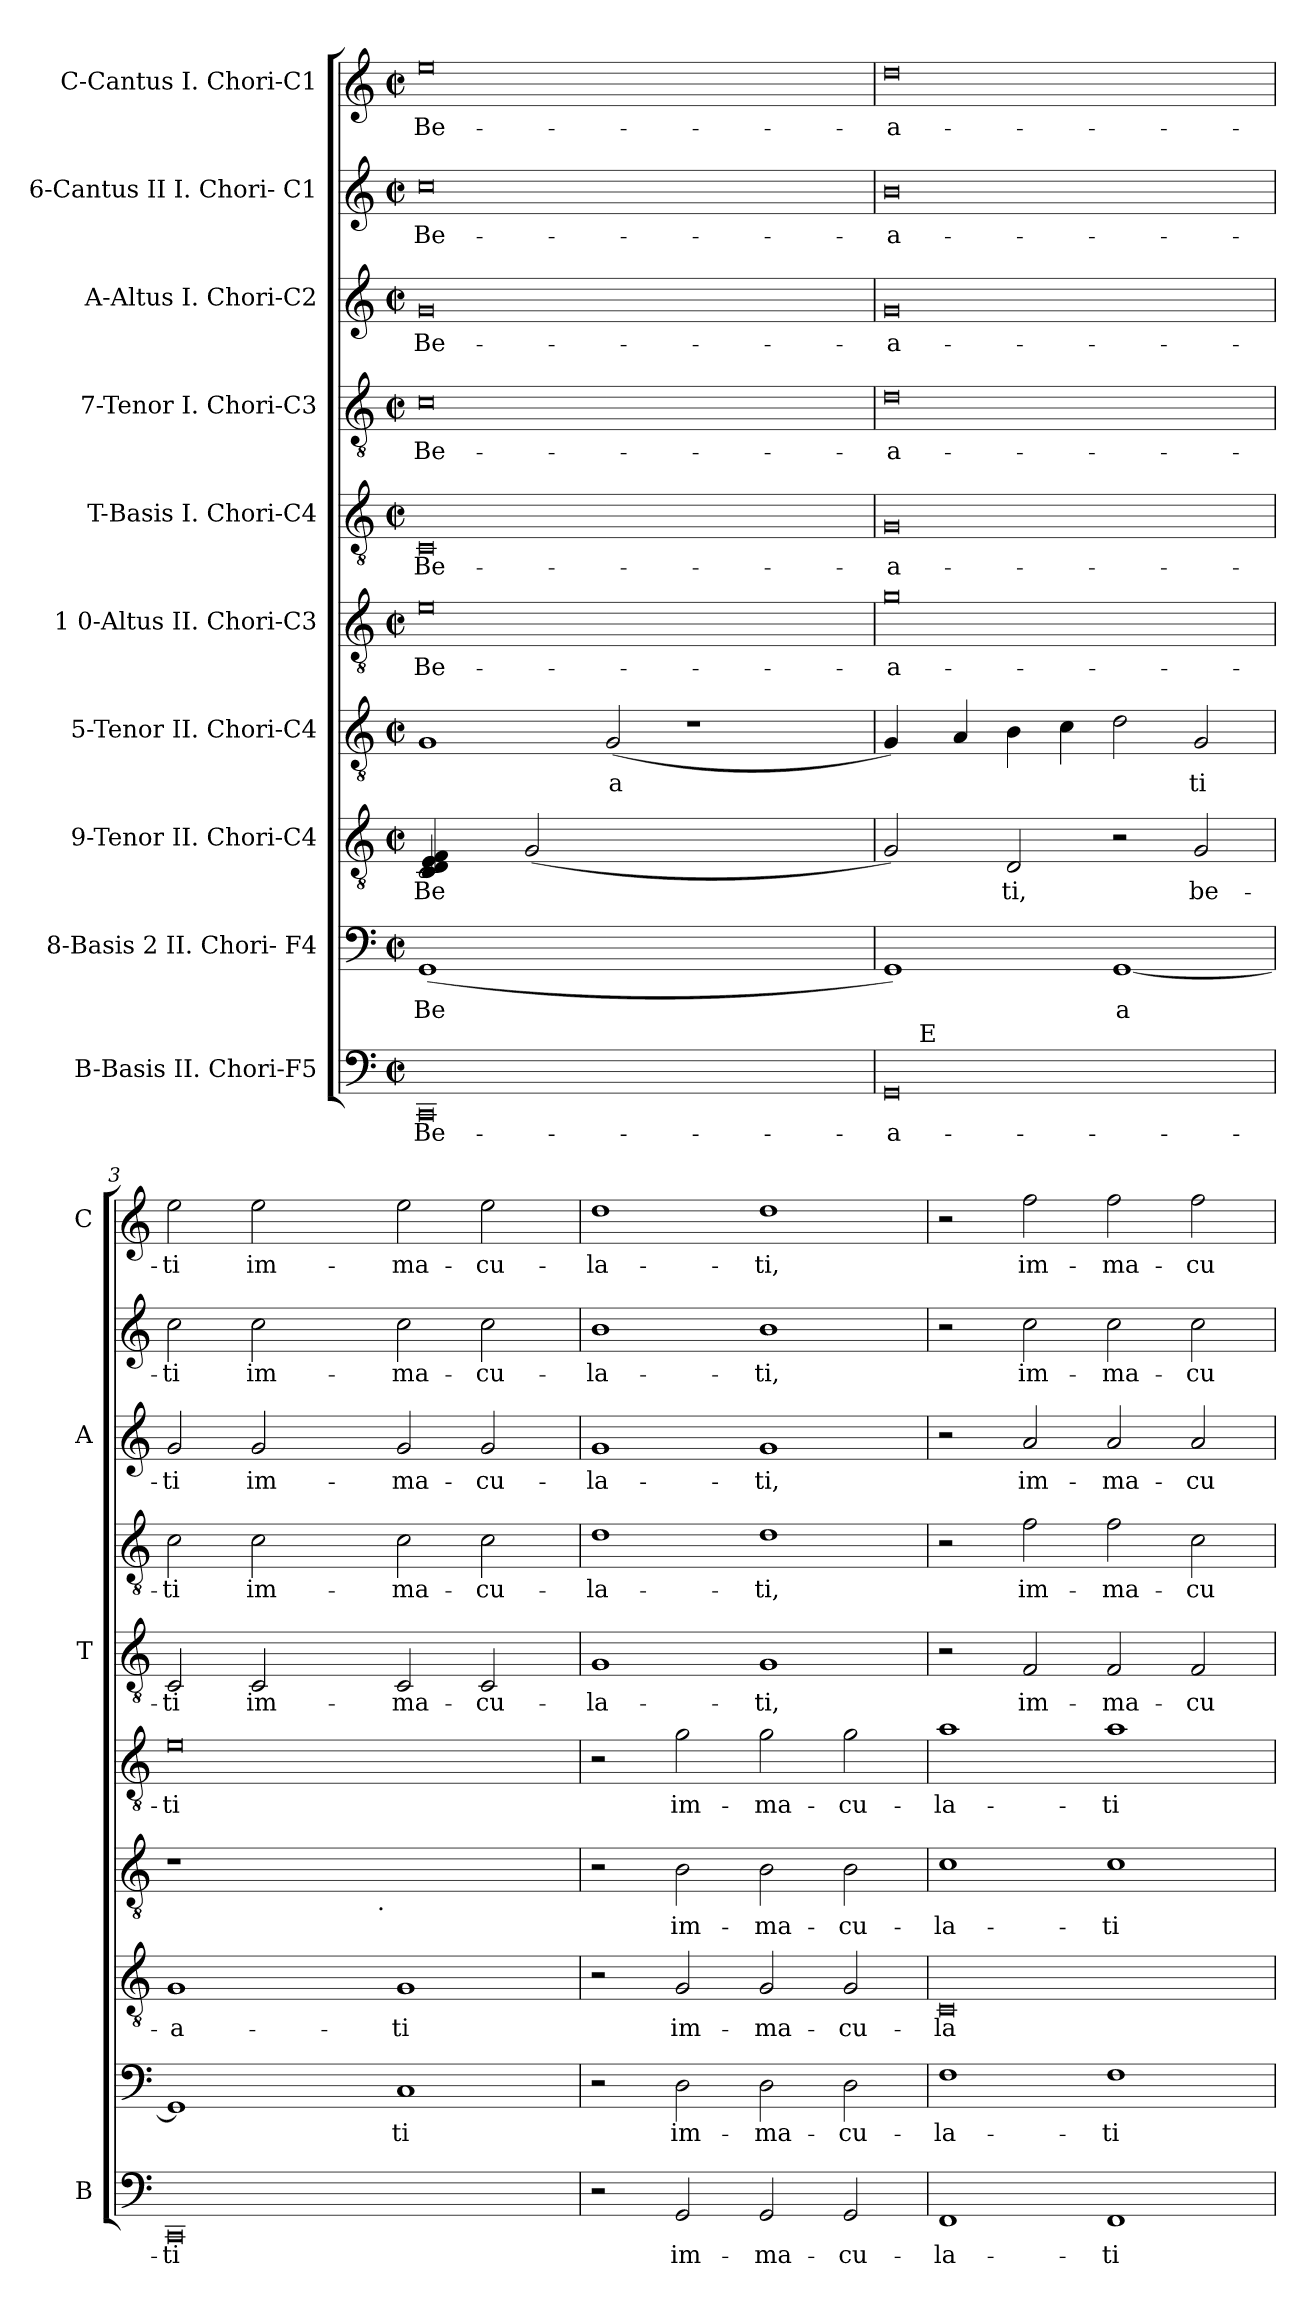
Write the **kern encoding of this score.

**kern	**text	**kern	**text	**kern	**text	**kern	**text	**kern	**text	**kern	**text	**kern	**text	**kern	**text	**kern	**text	**kern	**text
*part10	*part10	*part9	*part9	*part8	*part8	*part7	*part7	*part6	*part6	*part5	*part5	*part4	*part4	*part3	*part3	*part2	*part2	*part1	*part1
*staff10	*staff10	*staff9	*staff9	*staff8	*staff8	*staff7	*staff7	*staff6	*staff6	*staff5	*staff5	*staff4	*staff4	*staff3	*staff3	*staff2	*staff2	*staff1	*staff1
*I"B-Basis  II. Chori-F5	*	*I"8-Basis 2  II. Chori- F4	*	*I"9-Tenor  II. Chori-C4	*	*I"5-Tenor  II. Chori-C4	*	*I"1 0-Altus  II. Chori-C3	*	*I"T-Basis  I. Chori-C4	*	*I"7-Tenor  I. Chori-C3	*	*I"A-Altus  I. Chori-C2	*	*I"6-Cantus II  I. Chori- C1	*	*I"C-Cantus  I. Chori-C1	*
*I'B	*	*	*	*	*	*	*	*	*	*I'T	*	*	*	*I'A	*	*	*	*I'C	*
!!LO:PB:g=z
*stria5	*	*stria5	*	*stria5	*	*stria5	*	*stria5	*	*stria5	*	*stria5	*	*stria5	*	*stria5	*	*stria5	*
*clefF4	*	*clefF4	*	*clefGv2	*	*clefGv2	*	*clefGv2	*	*clefGv2	*	*clefGv2	*	*clefG2	*	*clefG2	*	*clefG2	*
*k[]	*	*k[]	*	*k[]	*	*k[]	*	*k[]	*	*k[]	*	*k[]	*	*k[]	*	*k[]	*	*k[]	*
*C:	*	*C:	*	*C:	*	*C:	*	*C:	*	*C:	*	*C:	*	*C:	*	*C:	*	*C:	*
*M2/2	*	*M2/2	*	*M2/2	*	*M2/2	*	*M2/2	*	*M2/2	*	*M2/2	*	*M2/2	*	*M2/2	*	*M2/2	*
*met(c|)	*	*met(c|)	*	*met(c|)	*	*met(c|)	*	*met(c|)	*	*met(c|)	*	*met(c|)	*	*met(c|)	*	*met(c|)	*	*met(c|)	*
=1	=1	=1	=1	=1	=1	=1	=1	=1	=1	=1	=1	=1	=1	=1	=1	=1	=1	=1	=1
!	!LO:LY:b:cj	!	!LO:LY:b:cj	!	!LO:LY:b:cj	!	!	!	!LO:LY:b:cj	!	!LO:LY:b:cj	!	!LO:LY:b:cj	!	!LO:LY:b:cj	!	!LO:LY:b:cj	!	!LO:LY:b:cj
*	*	*	*	*^	*	*	*	*	*	*	*	*	*	*	*	*	*	*	*
0CC	Be-	(<1GG	Be-	2C/	4E/ 4D/ 4C/ 4F/	Be-	1G	.	0e	Be-	0C	Be-	0c	Be-	0g	Be-	0cc	Be-	0ee	Be-
.	.	.	.	.	1.ryy	.	.	.	.	.	.	.	.	.	.	.	.	.	.	.
!	!	!	!	!	!	!LO:LY:b:cj	!	!	!	!	!	!	!	!	!	!	!	!	!	!
.	.	.	.	(<2G/	.	--	.	.	.	.	.	.	.	.	.	.	.	.	.	.
!	!	!	!	!	!	!	!	!LO:LY:b:cj	!	!	!	!	!	!	!	!	!	!	!	!
.	.	1.ryy	.	1.ryy	.	.	(<2G/	a-	.	.	.	.	.	.	.	.	.	.	.	.
.	.	.	.	.	.	.	1r	.	.	.	.	.	.	.	.	.	.	.	.	.
.	.	.	.	.	2.ryy	.	.	.	.	.	.	.	.	.	.	.	.	.	.	.
2ryy	.	.	.	.	.	.	.	.	2ryy	.	2ryy	.	2ryy	.	2ryy	.	2ryy	.	2ryy	.
*	*	*	*	*v	*v	*	*	*	*	*	*	*	*	*	*	*	*	*	*	*
=2	=2	=2	=2	=2	=2	=2	=2	=2	=2	=2	=2	=2	=2	=2	=2	=2	=2	=2	=2
!	!LO:LY:b:cj	!	!LO:LY:b:cj	!	!LO:LY:b:cj	!	!LO:LY:b:cj	!	!LO:LY:b:cj	!	!LO:LY:b:cj	!	!LO:LY:b:cj	!	!LO:LY:b:cj	!	!LO:LY:b:cj	!	!LO:LY:b:cj
*^	*	*	*	*	*	*	*	*	*	*	*	*	*	*	*	*	*	*	*
0GG	8ryy	-a-	1GG)	--	2G/)	--	4G/)	--	0g	-a-	0G	-a-	0d	-a-	0g	-a-	0b	-a-	0dd	-a-
!	!LO:TX:a:t=E	!	!	!	!	!	!	!	!	!	!	!	!	!	!	!	!	!	!	!
.	1...ryy	.	.	.	.	.	.	.	.	.	.	.	.	.	.	.	.	.	.	.
!	!	!	!	!	!	!	!	!LO:LY:b:cj	!	!	!	!	!	!	!	!	!	!	!	!
.	.	.	.	.	.	.	4A/	--	.	.	.	.	.	.	.	.	.	.	.	.
!	!	!	!	!	!	!LO:LY:b:cj	!	!LO:LY:b:cj	!	!	!	!	!	!	!	!	!	!	!	!
.	.	.	.	.	2D/	-ti,	4B\	--	.	.	.	.	.	.	.	.	.	.	.	.
!	!	!	!	!	!	!	!	!LO:LY:b:cj	!	!	!	!	!	!	!	!	!	!	!	!
.	.	.	.	.	.	.	4c\	--	.	.	.	.	.	.	.	.	.	.	.	.
!	!	!	!	!LO:LY:b:cj	!	!	!	!LO:LY:b:cj	!	!	!	!	!	!	!	!	!	!	!	!
.	.	.	[<1GG	-a-	2r	.	2d\	--	.	.	.	.	.	.	.	.	.	.	.	.
!	!	!	!	!	!	!LO:LY:b:cj	!	!LO:LY:b:cj	!	!	!	!	!	!	!	!	!	!	!	!
.	.	.	.	.	2G/	be-	2G/	-ti	.	.	.	.	.	.	.	.	.	.	.	.
=3	=3	=3	=3	=3	=3	=3	=3	=3	=3	=3	=3	=3	=3	=3	=3	=3	=3	=3	=3	=3
!	!	!LO:LY:b:cj	!	!LO:LY:b:cj	!	!LO:LY:b:cj	!	!	!	!LO:LY:b:cj	!	!LO:LY:b:cj	!	!LO:LY:b:cj	!	!LO:LY:b:cj	!	!LO:LY:b:cj	!	!LO:LY:b:cj
*v	*v	*	*	*	*	*	*^	*	*	*	*	*	*	*	*	*	*	*	*	*
0CC	-ti	1GG]	--	1G	-a-	1r	2ryy	.	0e	-ti	2C/	-ti	2c\	-ti	2g/	-ti	2cc\	-ti	2ee\	-ti
!	!	!	!	!	!	!	!	!	!	!	!	!LO:LY:b:cj	!	!LO:LY:b:cj	!	!LO:LY:b:cj	!	!LO:LY:b:cj	!	!LO:LY:b:cj
.	.	.	.	.	.	.	4ryy	.	.	.	2C/	im-	2c\	im-	2g/	im-	2cc\	im-	2ee\	im-
.	.	.	.	.	.	.	8ryy	.	.	.	.	.	.	.	.	.	.	.	.	.
.	.	.	.	.	.	.	16ryy	.	.	.	.	.	.	.	.	.	.	.	.	.
.	.	.	.	.	.	.	64ryy	.	.	.	.	.	.	.	.	.	.	.	.	.
!	!	!	!	!	!	!	!LO:TX:b:t=.	!	!	!	!	!	!	!	!	!	!	!	!	!
.	.	.	.	.	.	.	1ryy	.	.	.	.	.	.	.	.	.	.	.	.	.
!	!	!	!LO:LY:b:cj	!	!LO:LY:b:cj	!	!	!	!	!	!	!LO:LY:b:cj	!	!LO:LY:b:cj	!	!LO:LY:b:cj	!	!LO:LY:b:cj	!	!LO:LY:b:cj
.	.	1C	-ti	1G	-ti	1ryy	.	.	.	.	2C/	-ma-	2c\	-ma-	2g/	-ma-	2cc\	-ma-	2ee\	-ma-
!	!	!	!	!	!	!	!	!	!	!	!	!LO:LY:b:cj	!	!LO:LY:b:cj	!	!LO:LY:b:cj	!	!LO:LY:b:cj	!	!LO:LY:b:cj
.	.	.	.	.	.	.	.	.	.	.	2C/	-cu-	2c\	-cu-	2g/	-cu-	2cc\	-cu-	2ee\	-cu-
.	.	.	.	.	.	.	32.ryy	.	.	.	.	.	.	.	.	.	.	.	.	.
=4	=4	=4	=4	=4	=4	=4	=4	=4	=4	=4	=4	=4	=4	=4	=4	=4	=4	=4	=4	=4
!	!	!	!	!	!	!	!	!	!	!	!	!LO:LY:b:cj	!	!LO:LY:b:cj	!	!LO:LY:b:cj	!	!LO:LY:b:cj	!	!LO:LY:b:cj
*	*	*	*	*	*	*v	*v	*	*	*	*	*	*	*	*	*	*	*	*	*
2r	.	2r	.	2r	.	2r	.	2r	.	1G	-la-	1d	-la-	1g	-la-	1b	-la-	1dd	-la-
!	!LO:LY:b:cj	!	!LO:LY:b:cj	!	!LO:LY:b:cj	!	!LO:LY:b:cj	!	!LO:LY:b:cj	!	!	!	!	!	!	!	!	!	!
2GG/	im-	2D\	im-	2G/	im-	2B\	im-	2g\	im-	.	.	.	.	.	.	.	.	.	.
!	!LO:LY:b:cj	!	!LO:LY:b:cj	!	!LO:LY:b:cj	!	!LO:LY:b:cj	!	!LO:LY:b:cj	!	!LO:LY:b:cj	!	!LO:LY:b:cj	!	!LO:LY:b:cj	!	!LO:LY:b:cj	!	!LO:LY:b:cj
2GG/	-ma-	2D\	-ma-	2G/	-ma-	2B\	-ma-	2g\	-ma-	1G	-ti,	1d	-ti,	1g	-ti,	1b	-ti,	1dd	-ti,
!	!LO:LY:b:cj	!	!LO:LY:b:cj	!	!LO:LY:b:cj	!	!LO:LY:b:cj	!	!LO:LY:b:cj	!	!	!	!	!	!	!	!	!	!
2GG/	-cu-	2D\	-cu-	2G/	-cu-	2B\	-cu-	2g\	-cu-	.	.	.	.	.	.	.	.	.	.
=5	=5	=5	=5	=5	=5	=5	=5	=5	=5	=5	=5	=5	=5	=5	=5	=5	=5	=5	=5
!	!LO:LY:b:cj	!	!LO:LY:b:cj	!	!LO:LY:b:cj	!	!LO:LY:b:cj	!	!LO:LY:b:cj	!	!	!	!	!	!	!	!	!	!
1FF	-la-	1F	-la-	0C	-la-	1c	-la-	1a	-la-	2r	.	2r	.	2r	.	2r	.	2r	.
!	!	!	!	!	!	!	!	!	!	!	!LO:LY:b:cj	!	!LO:LY:b:cj	!	!LO:LY:b:cj	!	!LO:LY:b:cj	!	!LO:LY:b:cj
.	.	.	.	.	.	.	.	.	.	2F/	im-	2f\	im-	2a/	im-	2cc\	im-	2ff\	im-
!	!LO:LY:b:cj	!	!LO:LY:b:cj	!	!	!	!LO:LY:b:cj	!	!LO:LY:b:cj	!	!LO:LY:b:cj	!	!LO:LY:b:cj	!	!LO:LY:b:cj	!	!LO:LY:b:cj	!	!LO:LY:b:cj
1FF	-ti	1F	-ti	.	.	1c	-ti	1a	-ti	2F/	-ma-	2f\	-ma-	2a/	-ma-	2cc\	-ma-	2ff\	-ma-
!	!	!	!	!	!	!	!	!	!	!	!LO:LY:b:cj	!	!LO:LY:b:cj	!	!LO:LY:b:cj	!	!LO:LY:b:cj	!	!LO:LY:b:cj
.	.	.	.	.	.	.	.	.	.	2F/	-cu-	2c\	-cu-	2a/	-cu-	2cc\	-cu-	2ff\	-cu-
=	=	=	=	=	=	=	=	=	=	=	=	=	=	=	=	=	=	=	=
*-	*-	*-	*-	*-	*-	*-	*-	*-	*-	*-	*-	*-	*-	*-	*-	*-	*-	*-	*-
